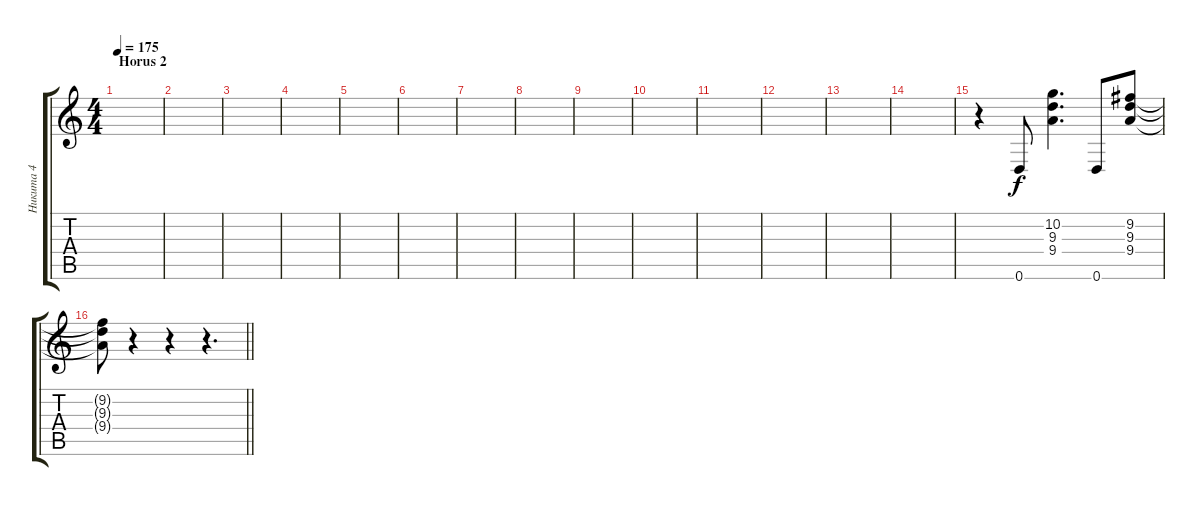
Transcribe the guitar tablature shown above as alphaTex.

\track ("Никита 4" "Никита 4") {instrument distortionguitar}
\staff {score tabs}
\tuning (D4 A3 F3 C3 G2 D2) {hide}
\ts (4 4)
\section ("" "Horus 2")
\tempo 175
\clef g2
\ks c
|
|
|
|
|
|
|
|
|
|
|
|
|
|
r.4 0.6.8 (10.2 9.3 9.4).4{d} 0.6.8 (9.2 9.3 9.4).8 |
\barLineRight lightlight
(9.2{t} 9.3{t} 9.4{t}).8 r.4 r.4 r.4{d}
